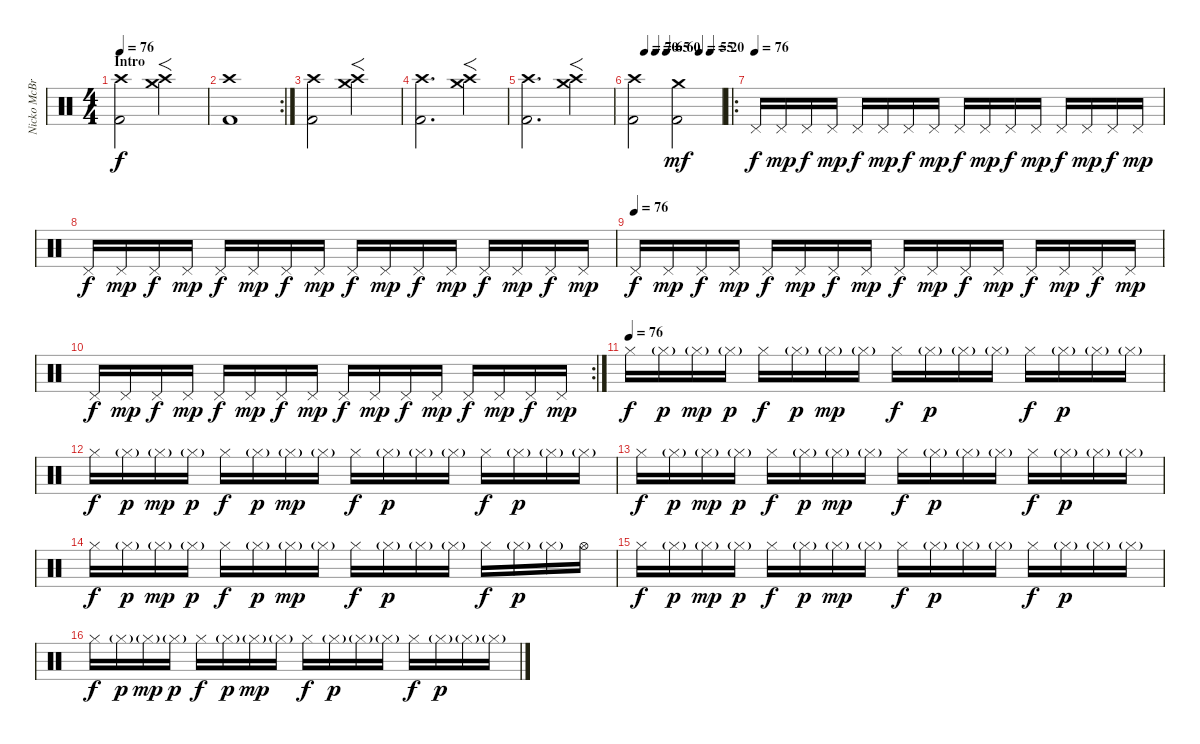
\track ("Nicko McBrain" "Nicko McBr") {instrument percussion}
\staff {score}
\articulation defaults
\ts (4 4)
\section ("" "Intro")
\tempo 76
\clef neutral
\ks c
("Crash high (hit)" "Kick (hit) 2").2{dy f} ("Crash high (hit)" "Crash medium (hit)").2{f} |
\rc 2
("Crash high (hit)" "Kick (hit) 2").1 |
("Crash high (hit)" "Kick (hit) 2").2 ("Crash high (hit)" "Crash medium (hit)").2{f} |
("Crash high (hit)" "Kick (hit) 2").2{d} ("Crash high (hit)" "Crash medium (hit)").4{f} |
("Crash high (hit)" "Kick (hit) 2").2{d} ("Crash high (hit)" "Crash medium (hit)").4{f} |
\tempo (70 0.125)
\tempo (65 0.25)
\tempo (60 0.375)
\tempo (55 0.75)
\tempo (20 0.875)
("Kick (hit) 2" "Crash high (hit)").2 ("Crash medium (hit)" "Kick (hit) 2").2{dy mf} |
\ro
\tempo (76)
"Pedal Hi-Hat (hit)".16{dy f volume 10} "Pedal Hi-Hat (hit)".16{dy mp} "Pedal Hi-Hat (hit)".16{dy f} "Pedal Hi-Hat (hit)".16{dy mp} "Pedal Hi-Hat (hit)".16{dy f} "Pedal Hi-Hat (hit)".16{dy mp} "Pedal Hi-Hat (hit)".16{dy f} "Pedal Hi-Hat (hit)".16{dy mp} "Pedal Hi-Hat (hit)".16{dy f} "Pedal Hi-Hat (hit)".16{dy mp} "Pedal Hi-Hat (hit)".16{dy f} "Pedal Hi-Hat (hit)".16{dy mp} "Pedal Hi-Hat (hit)".16{dy f} "Pedal Hi-Hat (hit)".16{dy mp} "Pedal Hi-Hat (hit)".16{dy f} "Pedal Hi-Hat (hit)".16{dy mp} |
"Pedal Hi-Hat (hit)".16{dy f} "Pedal Hi-Hat (hit)".16{dy mp} "Pedal Hi-Hat (hit)".16{dy f} "Pedal Hi-Hat (hit)".16{dy mp} "Pedal Hi-Hat (hit)".16{dy f} "Pedal Hi-Hat (hit)".16{dy mp} "Pedal Hi-Hat (hit)".16{dy f} "Pedal Hi-Hat (hit)".16{dy mp} "Pedal Hi-Hat (hit)".16{dy f} "Pedal Hi-Hat (hit)".16{dy mp} "Pedal Hi-Hat (hit)".16{dy f} "Pedal Hi-Hat (hit)".16{dy mp} "Pedal Hi-Hat (hit)".16{dy f} "Pedal Hi-Hat (hit)".16{dy mp} "Pedal Hi-Hat (hit)".16{dy f} "Pedal Hi-Hat (hit)".16{dy mp} |
\tempo (76)
"Pedal Hi-Hat (hit)".16{dy f} "Pedal Hi-Hat (hit)".16{dy mp} "Pedal Hi-Hat (hit)".16{dy f} "Pedal Hi-Hat (hit)".16{dy mp} "Pedal Hi-Hat (hit)".16{dy f} "Pedal Hi-Hat (hit)".16{dy mp} "Pedal Hi-Hat (hit)".16{dy f} "Pedal Hi-Hat (hit)".16{dy mp} "Pedal Hi-Hat (hit)".16{dy f} "Pedal Hi-Hat (hit)".16{dy mp} "Pedal Hi-Hat (hit)".16{dy f} "Pedal Hi-Hat (hit)".16{dy mp} "Pedal Hi-Hat (hit)".16{dy f} "Pedal Hi-Hat (hit)".16{dy mp} "Pedal Hi-Hat (hit)".16{dy f} "Pedal Hi-Hat (hit)".16{dy mp} |
\rc 2 "Pedal Hi-Hat (hit)".16{dy f} "Pedal Hi-Hat (hit)".16{dy mp} "Pedal Hi-Hat (hit)".16{dy f} "Pedal Hi-Hat (hit)".16{dy mp} "Pedal Hi-Hat (hit)".16{dy f} "Pedal Hi-Hat (hit)".16{dy mp} "Pedal Hi-Hat (hit)".16{dy f} "Pedal Hi-Hat (hit)".16{dy mp} "Pedal Hi-Hat (hit)".16{dy f} "Pedal Hi-Hat (hit)".16{dy mp} "Pedal Hi-Hat (hit)".16{dy f} "Pedal Hi-Hat (hit)".16{dy mp} "Pedal Hi-Hat (hit)".16{dy f} "Pedal Hi-Hat (hit)".16{dy mp} "Pedal Hi-Hat (hit)".16{dy f} "Pedal Hi-Hat (hit)".16{dy mp}
|
\tempo (76)
"Hi-Hat (closed)".16{dy f volume 10} "Hi-Hat (closed)"{g}.16{dy p} "Hi-Hat (closed)"{g}.16{dy mp} "Hi-Hat (closed)"{g}.16{dy p} "Hi-Hat (closed)".16{dy f} "Hi-Hat (closed)"{g}.16{dy p} "Hi-Hat (closed)"{g}.16{dy mp} "Hi-Hat (closed)"{g}.16 "Hi-Hat (closed)".16{dy f} "Hi-Hat (closed)"{g}.16{dy p} "Hi-Hat (closed)"{g}.16 "Hi-Hat (closed)"{g}.16 "Hi-Hat (closed)".16{dy f} "Hi-Hat (closed)"{g}.16{dy p} "Hi-Hat (closed)"{g}.16 "Hi-Hat (closed)"{g}.16 |
"Hi-Hat (closed)".16{dy f} "Hi-Hat (closed)"{g}.16{dy p} "Hi-Hat (closed)"{g}.16{dy mp} "Hi-Hat (closed)"{g}.16{dy p} "Hi-Hat (closed)".16{dy f} "Hi-Hat (closed)"{g}.16{dy p} "Hi-Hat (closed)"{g}.16{dy mp} "Hi-Hat (closed)"{g}.16 "Hi-Hat (closed)".16{dy f} "Hi-Hat (closed)"{g}.16{dy p} "Hi-Hat (closed)"{g}.16 "Hi-Hat (closed)"{g}.16 "Hi-Hat (closed)".16{dy f} "Hi-Hat (closed)"{g}.16{dy p} "Hi-Hat (closed)"{g}.16 "Hi-Hat (closed)"{g}.16 |
"Hi-Hat (closed)".16{dy f} "Hi-Hat (closed)"{g}.16{dy p} "Hi-Hat (closed)"{g}.16{dy mp} "Hi-Hat (closed)"{g}.16{dy p} "Hi-Hat (closed)".16{dy f} "Hi-Hat (closed)"{g}.16{dy p} "Hi-Hat (closed)"{g}.16{dy mp} "Hi-Hat (closed)"{g}.16 "Hi-Hat (closed)".16{dy f} "Hi-Hat (closed)"{g}.16{dy p} "Hi-Hat (closed)"{g}.16 "Hi-Hat (closed)"{g}.16 "Hi-Hat (closed)".16{dy f} "Hi-Hat (closed)"{g}.16{dy p} "Hi-Hat (closed)"{g}.16 "Hi-Hat (closed)"{g}.16 |
"Hi-Hat (closed)".16{dy f} "Hi-Hat (closed)"{g}.16{dy p} "Hi-Hat (closed)"{g}.16{dy mp} "Hi-Hat (closed)"{g}.16{dy p} "Hi-Hat (closed)".16{dy f} "Hi-Hat (closed)"{g}.16{dy p} "Hi-Hat (closed)"{g}.16{dy mp} "Hi-Hat (closed)"{g}.16 "Hi-Hat (closed)".16{dy f} "Hi-Hat (closed)"{g}.16{dy p} "Hi-Hat (closed)"{g}.16 "Hi-Hat (closed)"{g}.16 "Hi-Hat (closed)".16{dy f} "Hi-Hat (closed)"{g}.16{dy p} "Hi-Hat (closed)"{g}.16 "Hi-Hat (open)".16 |
"Hi-Hat (closed)".16{dy f volume 10} "Hi-Hat (closed)"{g}.16{dy p} "Hi-Hat (closed)"{g}.16{dy mp} "Hi-Hat (closed)"{g}.16{dy p} "Hi-Hat (closed)".16{dy f} "Hi-Hat (closed)"{g}.16{dy p} "Hi-Hat (closed)"{g}.16{dy mp} "Hi-Hat (closed)"{g}.16 "Hi-Hat (closed)".16{dy f} "Hi-Hat (closed)"{g}.16{dy p} "Hi-Hat (closed)"{g}.16 "Hi-Hat (closed)"{g}.16 "Hi-Hat (closed)".16{dy f} "Hi-Hat (closed)"{g}.16{dy p} "Hi-Hat (closed)"{g}.16 "Hi-Hat (closed)"{g}.16 |
"Hi-Hat (closed)".16{dy f} "Hi-Hat (closed)"{g}.16{dy p} "Hi-Hat (closed)"{g}.16{dy mp} "Hi-Hat (closed)"{g}.16{dy p} "Hi-Hat (closed)".16{dy f} "Hi-Hat (closed)"{g}.16{dy p} "Hi-Hat (closed)"{g}.16{dy mp} "Hi-Hat (closed)"{g}.16 "Hi-Hat (closed)".16{dy f} "Hi-Hat (closed)"{g}.16{dy p} "Hi-Hat (closed)"{g}.16 "Hi-Hat (closed)"{g}.16 "Hi-Hat (closed)".16{dy f} "Hi-Hat (closed)"{g}.16{dy p} "Hi-Hat (closed)"{g}.16 "Hi-Hat (closed)"{g}.16
